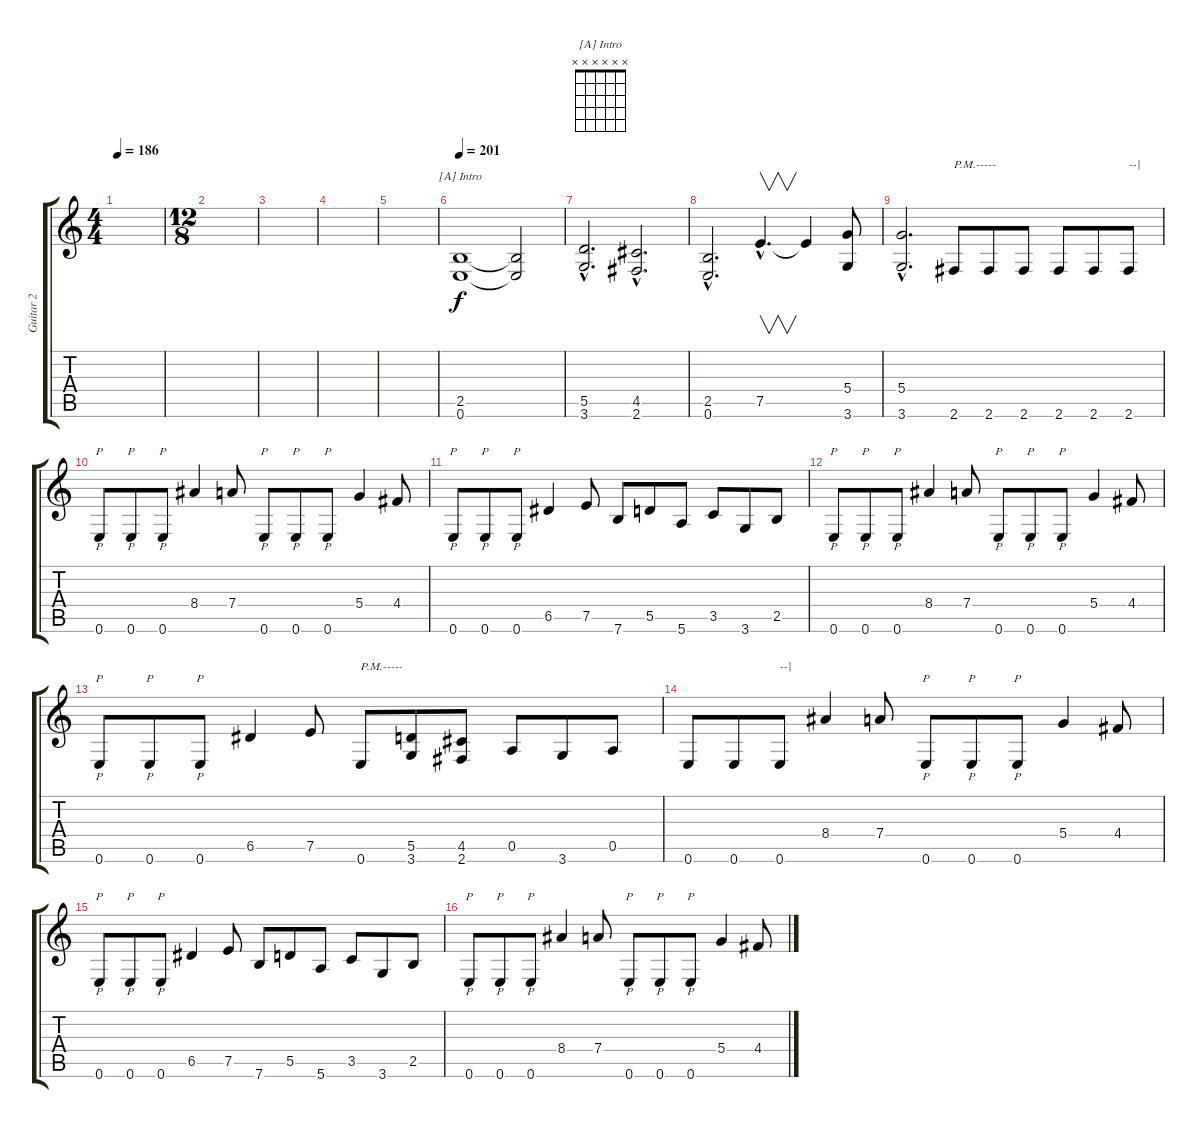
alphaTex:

\track ("Guitar 2" "Guitar 2") {instrument distortionguitar}
\staff {score tabs}
\tuning (E4 B3 G3 D3 A2 E2) {hide}
\chord ("[A] Intro" x x x x x x) {firstfret 0}
\ts (4 4)
\tempo 186
\clef g2
\ks c
|
\ts (12 8)
|
|
|
|
\tempo 201
(2.5 0.6).1{ch "[A] Intro"} (2.5{t} 0.6{t}).2 |
(5.5{hac} 3.6{hac}).2{d} (4.5{hac} 2.6{hac}).2{d} |
(2.5{hac} 0.6{hac}).2{d} 7.5{hac}.4{v d} 7.5{t}.4 (5.4 3.6).8 |
(5.4{hac} 3.6{hac}).2{d} 2.6.8{txt "P.M.-----"} 2.6.8 2.6.8 2.6.8 2.6.8 2.6.8{txt "--|"} |
0.6.8{p} 0.6.8{p} 0.6.8{p} 8.4.4 7.4.8 0.6.8{p} 0.6.8{p} 0.6.8{p} 5.4.4 4.4.8 |
0.6.8{p} 0.6.8{p} 0.6.8{p} 6.5.4 7.5.8 7.6.8 5.5.8 5.6.8 3.5.8 3.6.8 2.5.8 |
0.6.8{p} 0.6.8{p} 0.6.8{p} 8.4.4 7.4.8 0.6.8{p} 0.6.8{p} 0.6.8{p} 5.4.4 4.4.8 |
0.6.8{p} 0.6.8{p} 0.6.8{p} 6.5.4 7.5.8 0.6.8{txt "P.M.-----"} (5.5 3.6).8 (4.5 2.6).8 0.5.8 3.6.8 0.5.8 |
0.6.8 0.6.8 0.6.8{txt "--|"} 8.4.4 7.4.8 0.6.8{p} 0.6.8{p} 0.6.8{p} 5.4.4 4.4.8 |
0.6.8{p} 0.6.8{p} 0.6.8{p} 6.5.4 7.5.8 7.6.8 5.5.8 5.6.8 3.5.8 3.6.8 2.5.8 |
0.6.8{p} 0.6.8{p} 0.6.8{p} 8.4.4 7.4.8 0.6.8{p} 0.6.8{p} 0.6.8{p} 5.4.4 4.4.8
